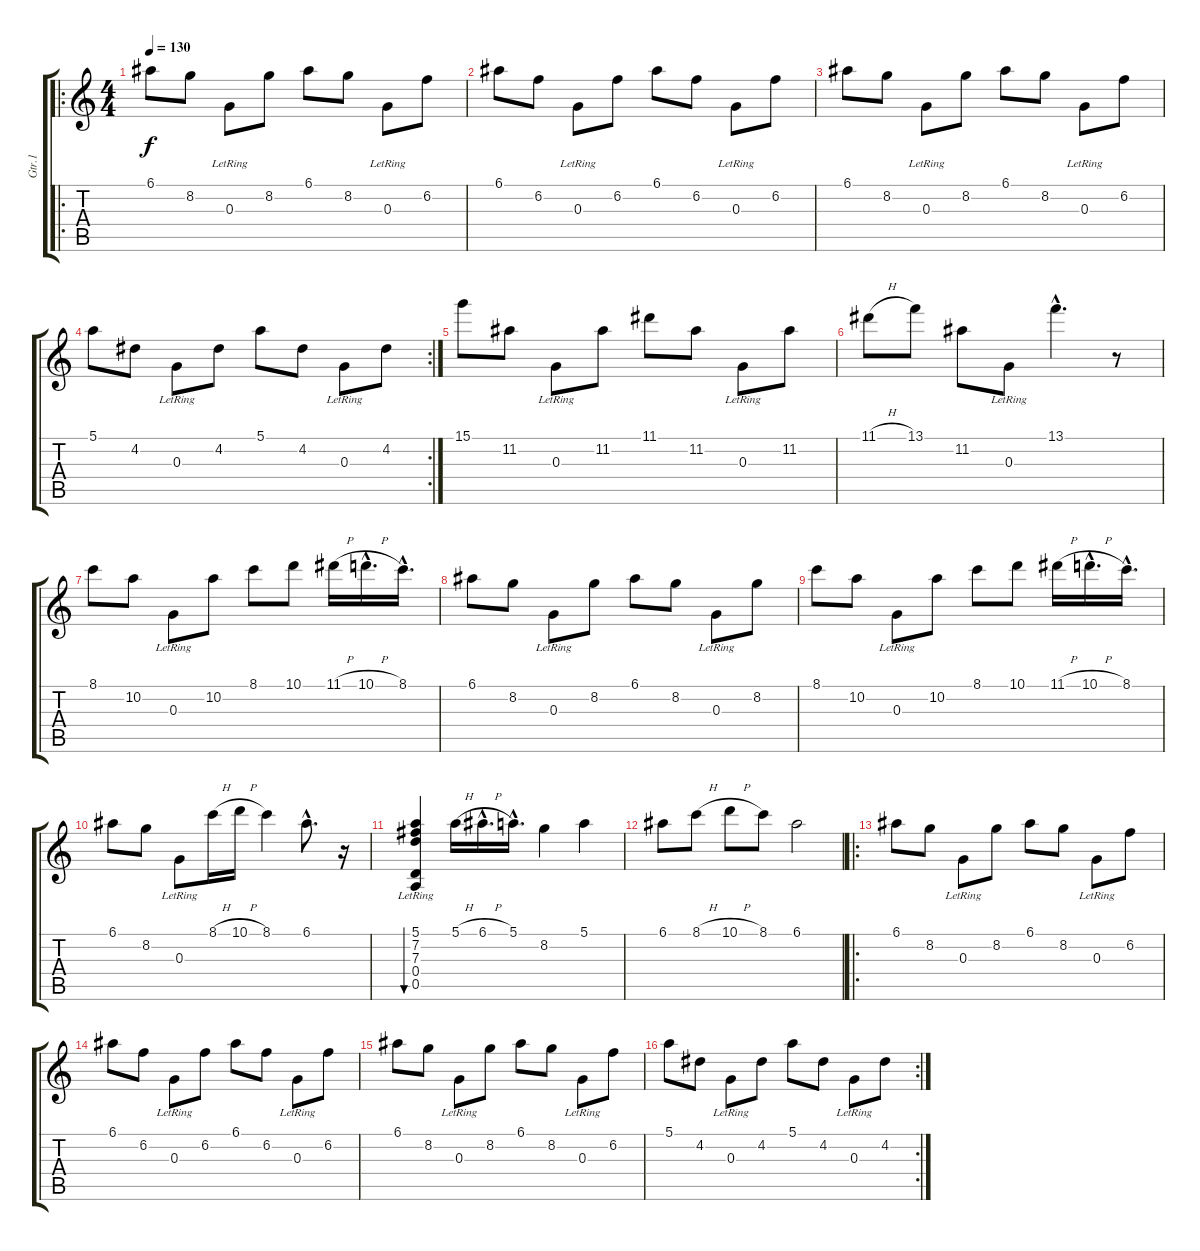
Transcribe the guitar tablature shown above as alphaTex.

\track ("Gtr.1" "Gtr.1") {instrument acousticguitarnylon}
\staff {score tabs}
\tuning (E4 B3 G3 D3 A2 E2) {hide}
\ro
\ts (4 4)
\tempo 130
\clef g2
\ks c
6.1.8{dy f instrument acousticguitarnylon} 8.2.8 0.3{lr}.8 8.2.8 6.1.8 8.2.8 0.3{lr}.8 6.2.8 |
6.1.8 6.2.8 0.3{lr}.8 6.2.8 6.1.8 6.2.8 0.3{lr}.8 6.2.8 |
6.1.8 8.2.8 0.3{lr}.8 8.2.8 6.1.8 8.2.8 0.3{lr}.8 6.2.8 |
\rc 2
5.1.8 4.2.8 0.3{lr}.8 4.2.8 5.1.8 4.2.8 0.3{lr}.8 4.2.8 |
15.1.8 11.2.8 0.3{lr}.8 11.2.8 11.1.8 11.2.8 0.3{lr}.8 11.2.8 |
11.1{h}.8 13.1.8 11.2.8 0.3{lr}.8 13.1{hac}.4{d} r.8 |
8.1.8 10.2.8 0.3{lr}.8 10.2.8 8.1.8 10.1.8 11.1{h}.16 10.1{h hac}.16{d} 8.1{hac}.16{d} |
6.1.8 8.2.8 0.3{lr}.8 8.2.8 6.1.8 8.2.8 0.3{lr}.8 8.2.8 |
8.1.8 10.2.8 0.3{lr}.8 10.2.8 8.1.8 10.1.8 11.1{h}.16 10.1{h hac}.16{d} 8.1{hac}.16{d} |
6.1.8 8.2.8 0.3{lr}.8 8.1{h}.16 10.1{h}.16 8.1.4 6.1{hac}.8{d} r.16 |
(5.1{lr} 7.2{lr} 7.3{lr} 0.4{lr} 0.5{lr}).4{bu 240} 5.1{h}.16 6.1{h hac}.16{d} 5.1{hac}.16{d} 8.2.4 5.1.4 |
6.1.8 8.1{h}.8 10.1{h}.8 8.1.8 6.1.2 |
\ro
6.1.8 8.2.8 0.3{lr}.8 8.2.8 6.1.8 8.2.8 0.3{lr}.8 6.2.8 |
6.1.8 6.2.8 0.3{lr}.8 6.2.8 6.1.8 6.2.8 0.3{lr}.8 6.2.8 |
6.1.8 8.2.8 0.3{lr}.8 8.2.8 6.1.8 8.2.8 0.3{lr}.8 6.2.8 |
\rc 2
5.1.8 4.2.8 0.3{lr}.8 4.2.8 5.1.8 4.2.8 0.3{lr}.8 4.2.8
